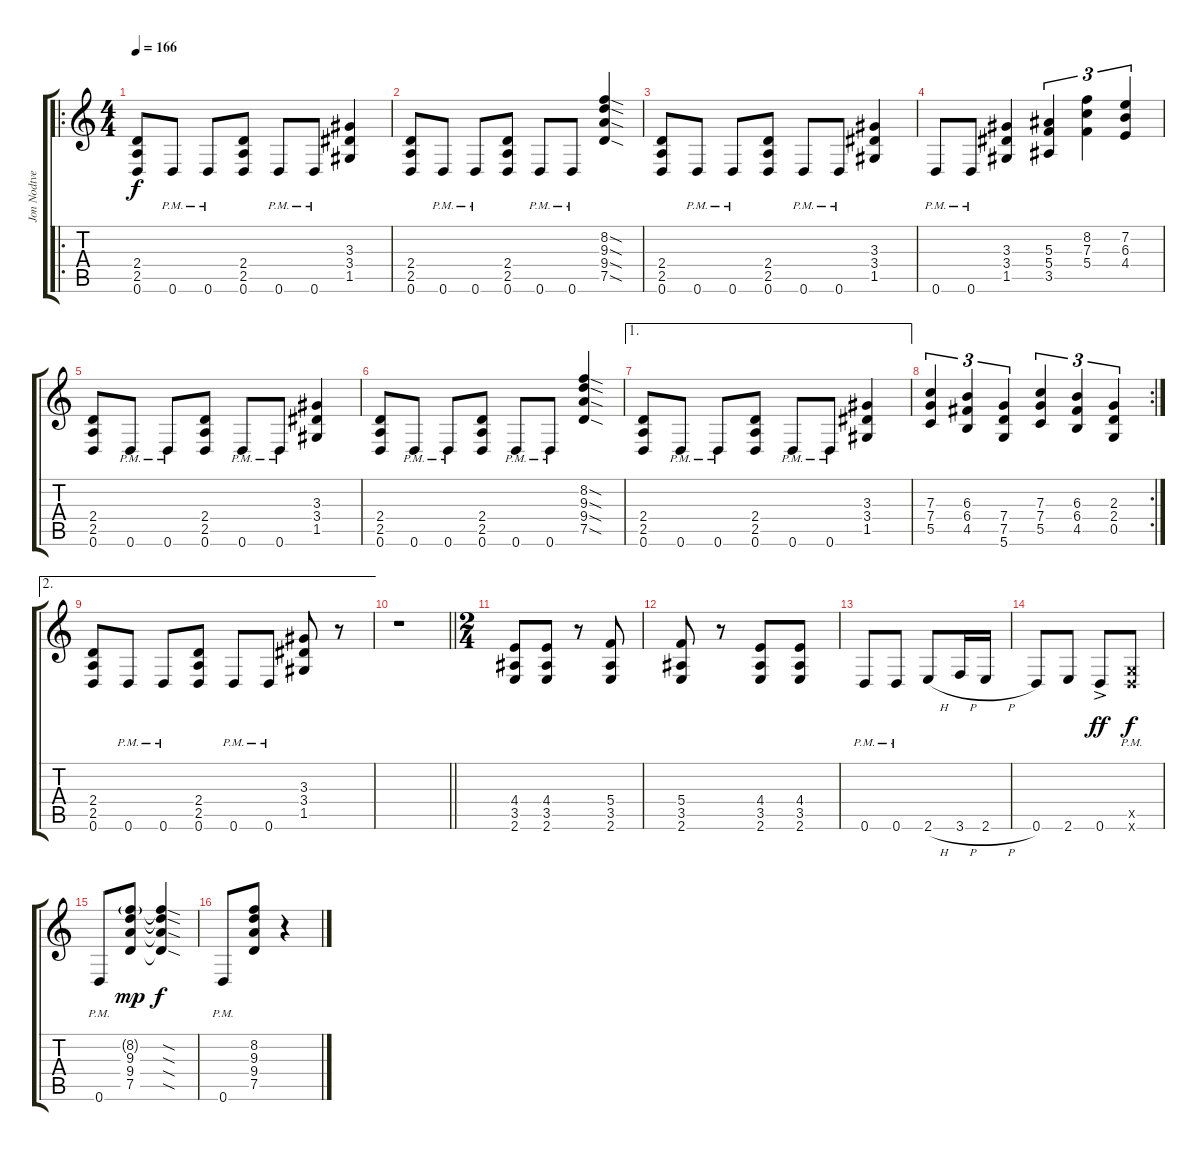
\track ("Jon Nodtveidt" "Jon Nodtve") {instrument distortionguitar}
\staff {score tabs}
\tuning (D4 A3 F3 C3 G2 D2) {hide}
\ro
\ts (4 4)
\tempo 166
\clef g2
\ks c
(2.4 2.5 0.6).8{dy f instrument distortionguitar} 0.6{pm}.8 0.6{pm}.8 (2.4 2.5 0.6).8 0.6{pm}.8 0.6{pm}.8 (3.3 3.4 1.5).4 |
(2.4 2.5 0.6).8 0.6{pm}.8 0.6{pm}.8 (2.4 2.5 0.6).8 0.6{pm}.8 0.6{pm}.8 (8.2{sod} 9.3{sod} 9.4{sod} 7.5{sod}).4 |
(2.4 2.5 0.6).8 0.6{pm}.8 0.6{pm}.8 (2.4 2.5 0.6).8 0.6{pm}.8 0.6{pm}.8 (3.3 3.4 1.5).4 |
0.6{pm}.8 0.6{pm}.8 (3.3 3.4 1.5).4 (5.3 5.4 3.5).4{tu (3 2)} (8.2 7.3 5.4).4{tu (3 2)} (7.2 6.3 4.4).4{tu (3 2)} |
(2.4 2.5 0.6).8 0.6{pm}.8 0.6{pm}.8 (2.4 2.5 0.6).8 0.6{pm}.8 0.6{pm}.8 (3.3 3.4 1.5).4 |
(2.4 2.5 0.6).8 0.6{pm}.8 0.6{pm}.8 (2.4 2.5 0.6).8 0.6{pm}.8 0.6{pm}.8 (8.2{sod} 9.3{sod} 9.4{sod} 7.5{sod}).4 |
\ae 1
(2.4 2.5 0.6).8 0.6{pm}.8 0.6{pm}.8 (2.4 2.5 0.6).8 0.6{pm}.8 0.6{pm}.8 (3.3 3.4 1.5).4 |
\rc 2
(7.3 7.4 5.5).4{tu (3 2)} (6.3 6.4 4.5).4{tu (3 2)} (7.4 7.5 5.6).4{tu (3 2)} (7.3 7.4 5.5).4{tu (3 2)} (6.3 6.4 4.5).4{tu (3 2)} (2.3 2.4 0.5).4{tu (3 2)} |
\ae 2
(2.4 2.5 0.6).8 0.6{pm}.8 0.6{pm}.8 (2.4 2.5 0.6).8 0.6{pm}.8 0.6{pm}.8 (3.3 3.4 1.5).8 r.8 |
\barLineRight lightlight
r.1 |
\ts (2 4)
(4.4 3.5 2.6).8 (4.4 3.5 2.6).8 r.8 (5.4 3.5 2.6).8 |
(5.4 3.5 2.6).8 r.8 (4.4 3.5 2.6).8 (4.4 3.5 2.6).8 |
0.6{pm}.8 0.6{pm}.8 2.6{h}.8 3.6{h}.16 2.6{h}.16 |
0.6.8 2.6.8 0.6{ac}.8{dy ff} (0.5{pm x} 0.6{pm x}).8{dy f} |
0.6{pm}.8 (8.2{g} 9.3 9.4 7.5).8{dy mp} (8.2{sod t} 9.3{sod t} 9.4{sod t} 7.5{sod t}).4{dy f} |
0.6{pm}.8 (8.2 9.3 9.4 7.5).8 r.4
